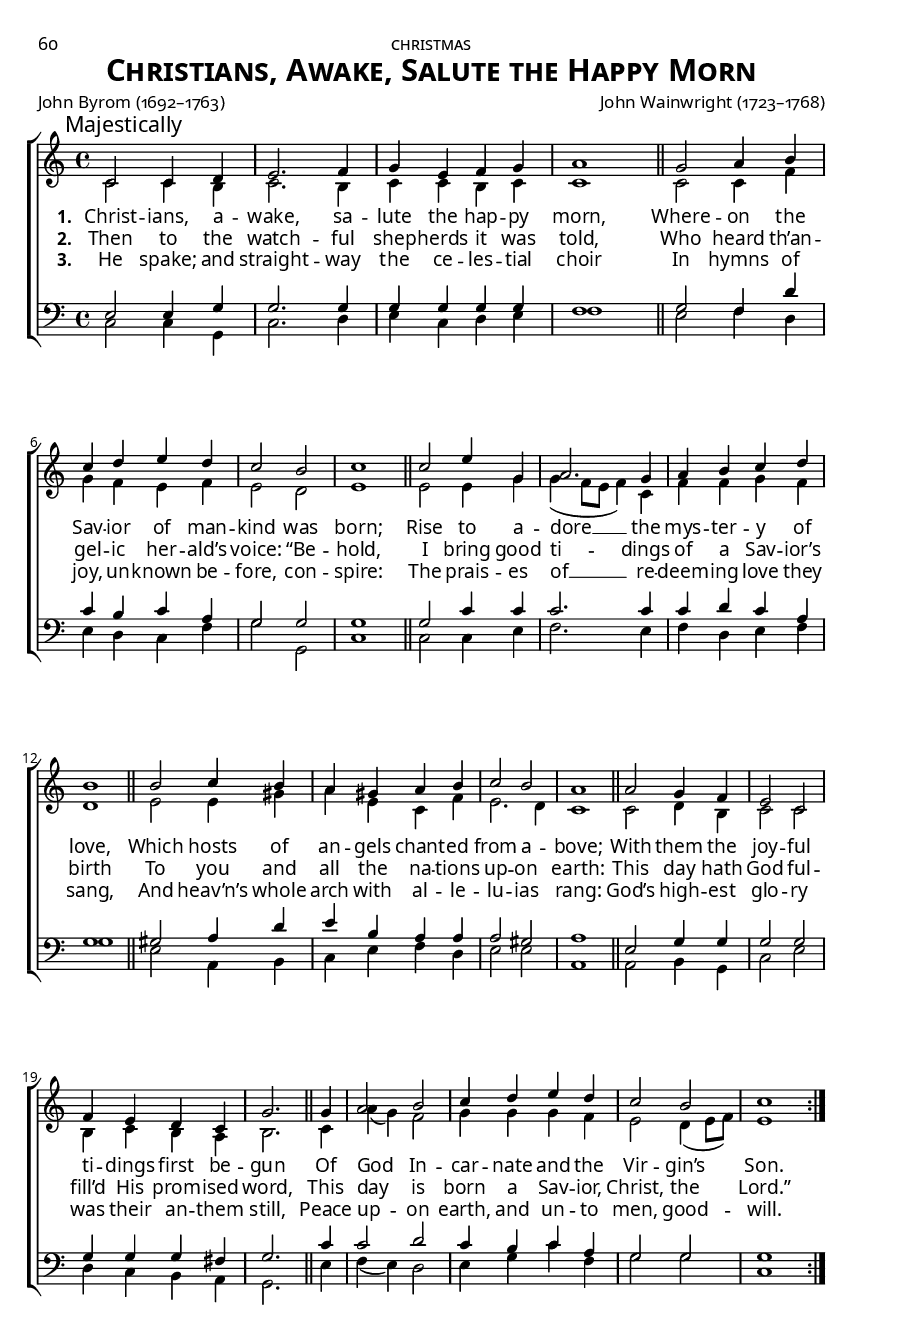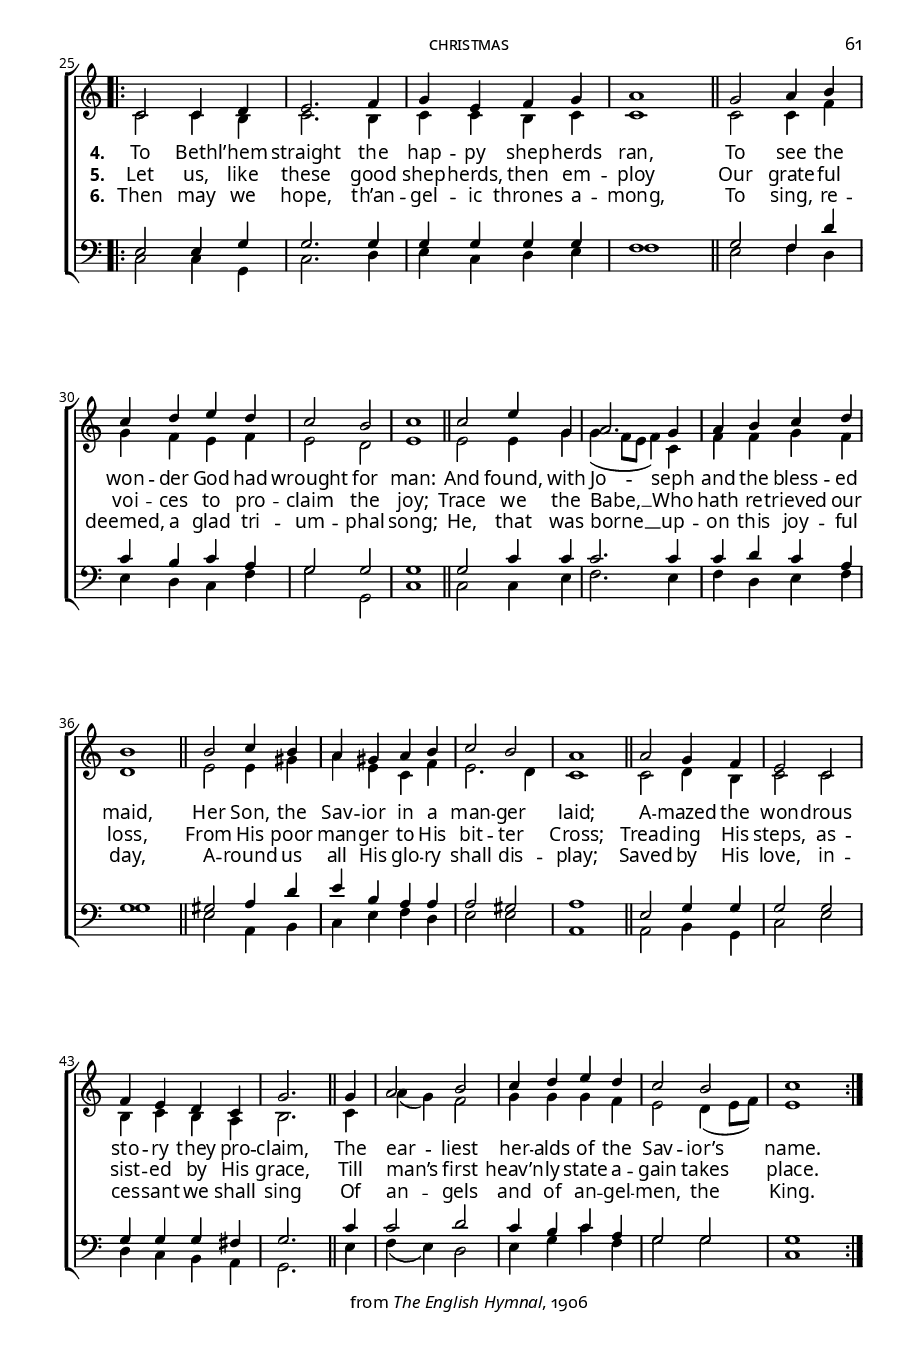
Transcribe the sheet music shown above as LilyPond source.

\version "2.14.2"
\include "../util.ly"
\header {
  title = \markup{\override #'(font-name . "Garamond Premier Pro Semibold"){ \abs-fontsize #15 \smallCapsOldStyle"Christians, Awake, Salute the Happy Morn"}}
  poet = \markup\oldStyleNum"John Byrom (1692–1763)"
  composer = \markup\oldStyleNum"John Wainwright (1723–1768)"
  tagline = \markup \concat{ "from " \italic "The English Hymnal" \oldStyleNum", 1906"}
}
\paper {
  paper-height = 9\in
  paper-width = 6\in
  indent = 0\in
  %system-system-spacing = #'((basic-distance . 10) (padding . 0))
  %system-system-spacing =
  %  #'((basic-distance . 0)
  %     (minimum-distance . 0)
  %     (padding . -1)
  %     (stretchability . 100))
  ragged-last-bottom = ##f
  ragged-bottom = ##f
  two-sided = ##t
  inner-margin = 0.5\in
  outer-margin = 0.25\in
  top-margin = 0.25\in
  bottom-margin = 0.25\in
  first-page-number = #060
  print-first-page-number = ##t
  headerLine = \markup{\override #'(font-name . "Garamond Premier Pro") \smallCapsOldStyle"christmas"}
  oddHeaderMarkup = \markup\fill-line{
     \override #'(font-name . "Garamond Premier Pro")\abs-fontsize #8.5
     \combine 
        \fill-line{"" \on-the-fly #print-page-number-check-first
        \oldStylePageNum""
        }
        \fill-line{\headerLine}
  }
  evenHeaderMarkup = \markup {
     \override #'(font-name . "Garamond Premier Pro")\abs-fontsize #8.5
     \combine
        \on-the-fly #print-page-number-check-first
        \oldStylePageNum""
        \fill-line{\headerLine}
  }
}
#(set-global-staff-size 15) \paper{ #(define fonts (make-pango-font-tree "GoudyOlSt BT" "Garamond Premier Pro" "Garamond Premier Pro" (/ 15 20))) }
global = {
  \key c \major
  \time 4/4
  \override DynamicLineSpanner #'staff-padding = #0.0
  \override DynamicLineSpanner #'Y-extent = #'(0 . 0)
}

sopMusic = \relative c' {
  \repeat volta 3 {
    c2 c4 d |
    e2. f4 |
    g e f g |
    a1 \bar "||"
    g2 a4 b |
    
    c d e d |
    c2 b |
    c1 \bar "||"
    c2 e4 g, |
    a2. g4 |
    a b c d |
    b1 \bar "||"
    
    b2 c4 b |
    a gis a b |
    c2 b |
    a1 \bar "||"
    a2 g4 f |
    e2 c |
    
    f4 e d c |
    g'2. \bar"||" g4 |
    a2 b |
    c4 d e d |
    c2 b |
    c1 \break
  }
}
sopWords = \lyricmode {
  
}

altoMusic = \relative c' {
  c2 c4 b |
  c2. b4 |
  c c b c |
  c1 |
  c2 c4 f |
  
  g f e f |
  e2 d |
  e1 |
  e2 e4 g |
  g( f8[ e] f4) c4 |
  f f g f |
  d1 |
  
  e2 e4 gis |
  a e c f |
  e2. d4 |
  c1 |
  c2 d4 b |
  c2 c |
  
  b4 c b a |
  b2. c4 |
  a'( g) f2 |
  g4 g g f |
  e2 d4( e8[ f]) |
  e1
}
altoWords = \lyricmode {
  \dropLyricsVII
  \set stanza = #"1. "
  \set associatedVoice = "altos"
  Christ -- ians, a -- wake, sa -- lute the hap -- py morn,
  Where -- on the Sav -- ior of man -- kind was born;
  Rise to a -- dore __ the mys -- ter -- y of love,
  \unset associatedVoice
  Which hosts of an -- gels chant -- ed from a -- bove;
  With them the joy -- ful ti -- dings first be -- gun
  Of God In -- car -- nate and the Vir -- gin’s Son.
  
  \set stanza = #"4. "
  \set associatedVoice = "altos"
  To Beth -- l’hem straight the hap -- py shep -- herds ran,
  To see the won -- der God had wrought for man:
  And found, with Jo -- seph and the bless -- ed maid,
  \unset associatedVoice
  Her Son, the Sav -- ior in a man -- ger laid;
  A -- mazed the won -- drous sto -- ry they pro -- claim,
  The ear -- liest her -- alds of the Sav -- ior’s name.
}
altoWordsII = \lyricmode {
  \dropLyricsVII
  \set stanza = #"2. "
  \set associatedVoice = "altos"
  Then to the watch -- ful shep -- herds it was told,
  Who heard th’an -- gel -- ic her -- ald’s voice: “Be -- hold,
  I bring good ti -- dings of a Sav -- ior’s birth
  \unset associatedVoice
  To you and all the na -- tions up -- on earth:
  This day hath God ful -- fill’d His prom -- ised word,
  This day is born a Sav -- ior, Christ, the Lord.”
  
  \set stanza = #"5. "
  \set associatedVoice = "altos"
  Let us, like these good shep -- herds, then em -- ploy
  Our grate -- ful voi -- ces to pro -- claim the joy;
  Trace we the Babe, __ Who hath re -- trieved our loss,
  \unset associatedVoice
  From His poor man -- ger to His bit -- ter Cross;
  Tread -- ing His steps, as -- sist -- ed by His grace,
  Till man’s first heav’n -- ly state a -- gain takes place.
}
altoWordsIII = \lyricmode {
  \dropLyricsVII
  \set stanza = #"3. "
  \set associatedVoice = "altos"
  He spake; and straight -- way the ce -- les -- tial choir
  In hymns of joy, un -- known be -- fore, con -- spire:
  The prais -- es of __ re -- deem -- ing love they sang,
  \unset associatedVoice
  And heav’n’s whole arch with al -- le -- lu -- ias rang:
  God’s high -- est glo -- ry was their an -- them still,
  Peace up -- on earth, and un -- to men, good -- will.
  
  \set stanza = #"6. "
  \set associatedVoice = "altos"
  Then may we hope, th’an -- gel -- ic thrones a -- mong,
  To sing, re -- deemed, a glad tri -- um -- phal song;
  He, that was borne __ up -- on this joy -- ful day,
  \unset associatedVoice
  A -- round us all His glo -- ry shall dis -- play;
  Saved by His love, in -- ces -- sant we shall sing
  Of an -- gels and of an -- gel -- men, the King.
}
altoWordsIV = \lyricmode {
}
altoWordsV = \lyricmode {
}
altoWordsVI = \lyricmode {
}

tenorMusic = \relative c {
  e2 e4 g |
  g2. g4 |
  g g g g |
  f1 |
  g2 f4 d' |
  
  c b c a |
  g2 g |
  g1 |
  g2 c4 c |
  c2. c4 |
  c d c a |
  g1 |
  
  gis2 a4 d |
  e b a a |
  a2 gis |
  a1 |
  e2 g4 g |
  g2 g |
  
  g4 g g fis |
  g2. c4 |
  c2 d |
  c4 b c a |
  g2 g |
  g1
}
tenorWords = \lyricmode {

}

bassMusic = \relative c {
  c2 c4 g |
  c2. d4 |
  e c d e |
  f1 |
  e2 f4 d |
  e d c f |
  g2 g, |
  c1 |
  c2 c4 e |
  f2. e4 |
  f d e f |
  g1 |
  
  e2 a,4 b |
  c e f d |
  e2 e |
  a,1 |
  a2 b4 g |
  c2 e |
  
  d4 c b a |
  g2. e'4 |
  f( e) d2 |
  e4 g c f, |
  g2 g |
  c,1
}
bassWords = \lyricmode {

}

\score {
  <<
   \new ChoirStaff <<
%    \new Lyrics = sopranos \with { \override VerticalAxisGroup #'nonstaff-relatedstaff-spacing = #'((basic-distance . 1)) }
    \new Staff = women <<
      \new Voice = "sopranos" { \voiceOne << \global {\once \override Score.RehearsalMark #'self-alignment-X = #LEFT \mark "Majestically" \sopMusic \sopMusic} >> }
      \new Voice = "altos" { \voiceTwo << \global \repeat unfold 2 \altoMusic >> }
    >>
    \new Lyrics \with { alignAboveContext = #"women" \override VerticalAxisGroup #'nonstaff-relatedstaff-spacing = #'((basic-distance . 1))} \lyricsto "sopranos" \sopWords
   \new Staff = men <<
      \clef bass
      \new Voice = "tenors" { \voiceOne << \global \repeat unfold 2 \tenorMusic >> }
      \new Voice = "basses" { \voiceTwo << \global \repeat unfold 2 \bassMusic >> }
    >>
    \new Lyrics = "altosVI"  \with { alignBelowContext = #"women" 
      \override VerticalAxisGroup #'nonstaff-relatedstaff-spacing = #'((basic-distance . 1))
      } \lyricsto "basses" \altoWordsVI
    \new Lyrics = "altosV"  \with { alignBelowContext = #"women" 
      \override VerticalAxisGroup #'nonstaff-relatedstaff-spacing = #'((basic-distance . 1))
      } \lyricsto "basses" \altoWordsV
    \new Lyrics = "altosIV"  \with { alignBelowContext = #"women" 
      \override VerticalAxisGroup #'nonstaff-relatedstaff-spacing = #'((basic-distance . 1))
      } \lyricsto "basses" \altoWordsIV
    \new Lyrics = "altosIII"  \with { alignBelowContext = #"women" 
      \override VerticalAxisGroup #'nonstaff-relatedstaff-spacing = #'((basic-distance . 1))
      } \lyricsto "basses" \altoWordsIII
    \new Lyrics = "altosII"  \with { alignBelowContext = #"women" 
      \override VerticalAxisGroup #'nonstaff-relatedstaff-spacing = #'((basic-distance . 1))
      } \lyricsto "basses" \altoWordsII
    \new Lyrics = "altos"  \with { alignBelowContext = #"women" 
      \override VerticalAxisGroup #'nonstaff-relatedstaff-spacing = #'((basic-distance . 1))
      } \lyricsto "basses" \altoWords
    \new Lyrics \with { alignAboveContext = #"men" \override VerticalAxisGroup #'nonstaff-relatedstaff-spacing = #'((basic-distance . 1)) } \lyricsto "tenors" \tenorWords
    \new Lyrics \with { alignBelowContext = #"men" \override VerticalAxisGroup #'nonstaff-relatedstaff-spacing = #'((basic-distance . 1)) } \lyricsto "basses" \bassWords
  >>
%    \new PianoStaff << \new Staff { \new Voice { \pianoRH } } \new Staff { \clef "bass" \pianoLH } >>
  >>
  \layout {
    \context {
      \Score
%      \override SpacingSpanner #'base-shortest-duration = #(ly:make-moment 1 2)
%      \override SpacingSpanner #'common-shortest-duration = #(ly:make-moment 1 2)
    }
    \context {
      % Remove all empty staves
      % \Staff \RemoveEmptyStaves \override VerticalAxisGroup #'remove-first = ##t
    }
  }
}
